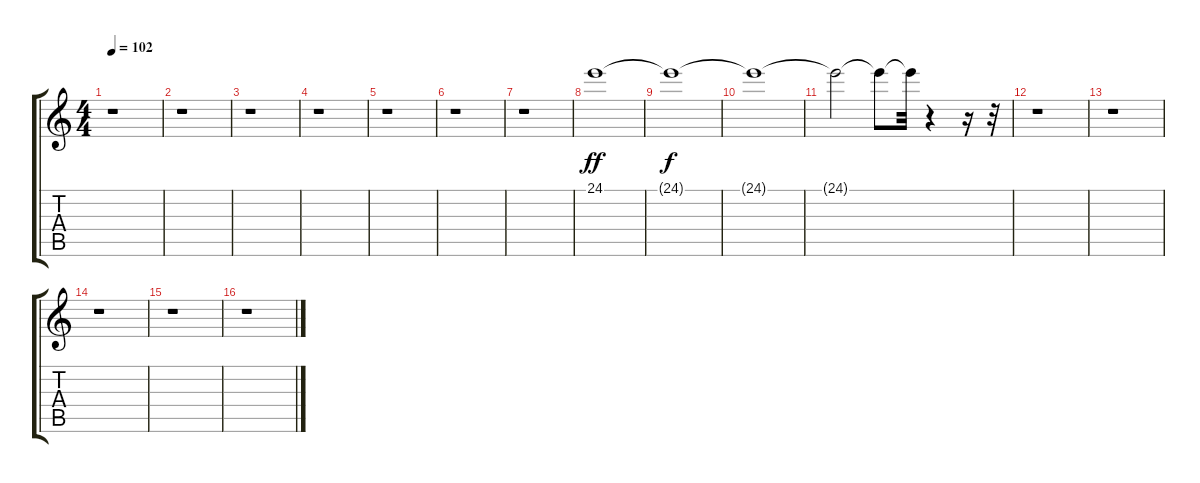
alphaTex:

\track "" {instrument helicopter}
\staff {score tabs}
\tuning (E4 B3 G3 D3 A2 E2) {hide}
\ts (4 4)
\tempo 102
\clef g2
\ks c
r.1{dy ff instrument helicopter} |
r.1 |
r.1 |
r.1 |
r.1 |
r.1 |
r.1 |
24.1.1{volume 4} |
24.1{t}.1{dy f} |
24.1{t}.1 |
24.1{t}.2 24.1{t}.8 24.1{t}.32 r.4 r.16 r.32 |
r.1 |
r.1 |
r.1 |
r.1 |
r.1
